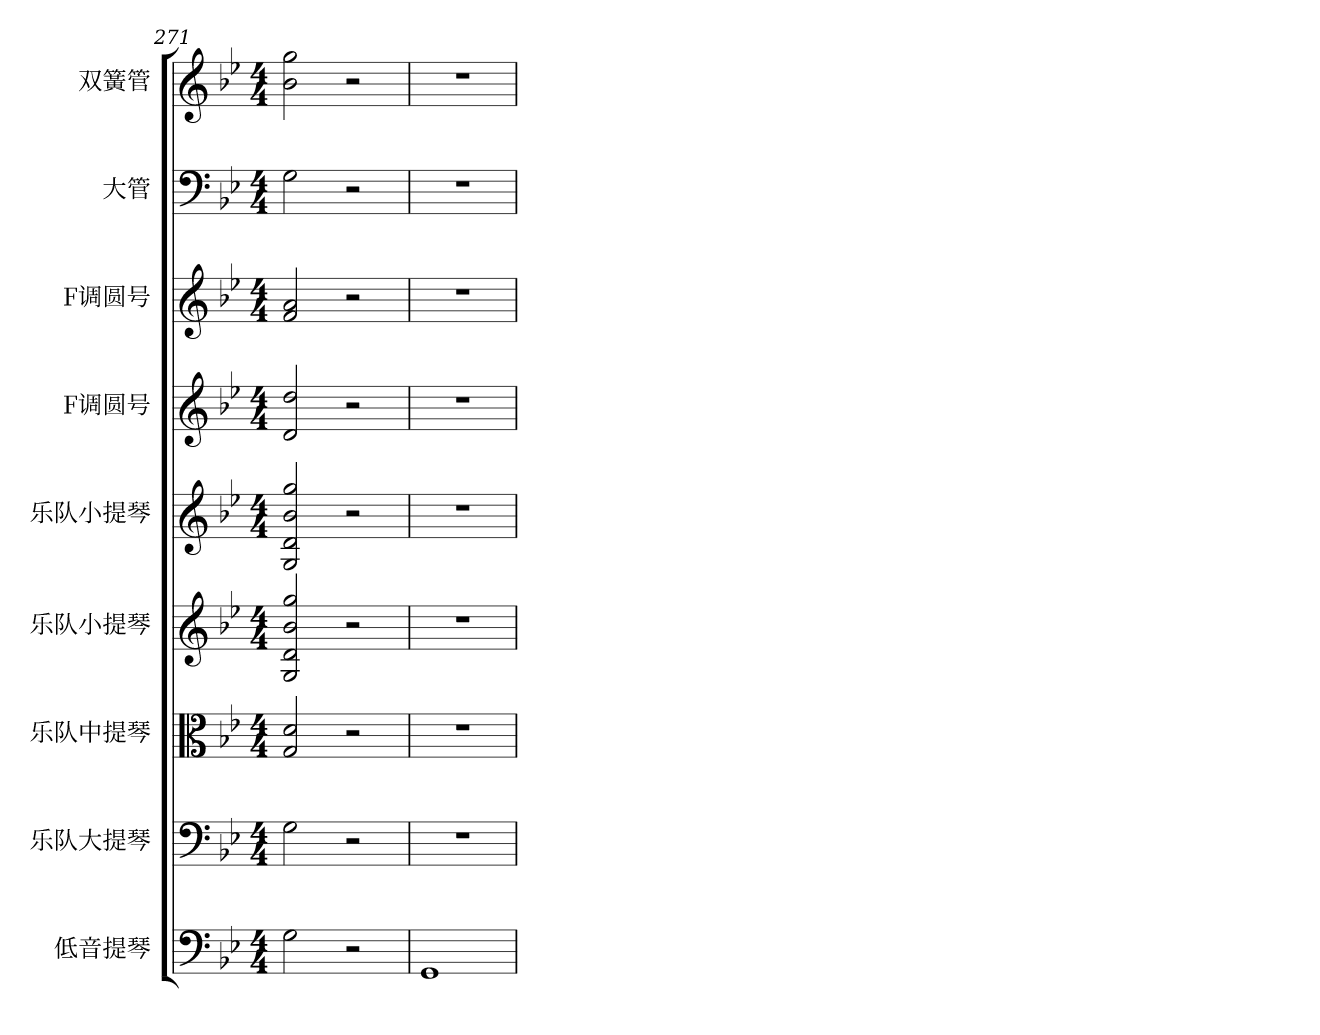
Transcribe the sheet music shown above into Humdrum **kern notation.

**kern	**kern	**kern	**kern	**kern	**kern	**kern	**kern	**kern
*part9	*part8	*part7	*part6	*part5	*part4	*part3	*part2	*part1
*staff9	*staff8	*staff7	*staff6	*staff5	*staff4	*staff3	*staff2	*staff1
*I"低音提琴	*I"乐队大提琴	*I"乐队中提琴	*I"乐队小提琴	*I"乐队小提琴	*I"F调圆号	*I"F调圆号	*I"大管	*I"双簧管
*clefF4	*clefF4	*clefC3	*clefG2	*clefG2	*clefG2	*clefG2	*clefF4	*clefG2
*ITrd7c12	*	*	*	*	*ITrd4c7	*ITrd4c7	*	*
*k[b-e-]	*k[b-e-]	*k[b-e-]	*k[b-e-]	*k[b-e-]	*k[b-e-a-]	*k[b-e-a-]	*k[b-e-]	*k[b-e-]
*M4/4	*M4/4	*M4/4	*M4/4	*M4/4	*M4/4	*M4/4	*M4/4	*M4/4
*MM114	*MM114	*MM114	*MM114	*MM114	*MM114	*MM114	*MM114	*MM114
=271	=271	=271	=271	=271	=271	=271	=271	=271
2GG\	2G\	2G/ 2d/	2G/ 2d/ 2b-/ 2gg/	2G/ 2d/ 2b-/ 2gg/	2G/ 2g/	2B-/ 2d/	2G\	2b-\ 2gg\
2r	2r	2r	2r	2r	2r	2r	2r	2r
=272	=272	=272	=272	=272	=272	=272	=272	=272
*	*	*	*	*	*	*	*	*MM60
1GGG	1r	1r	1r	1r	1r	1r	1r	1r
=	=	=	=	=	=	=	=	=
*-	*-	*-	*-	*-	*-	*-	*-	*-
